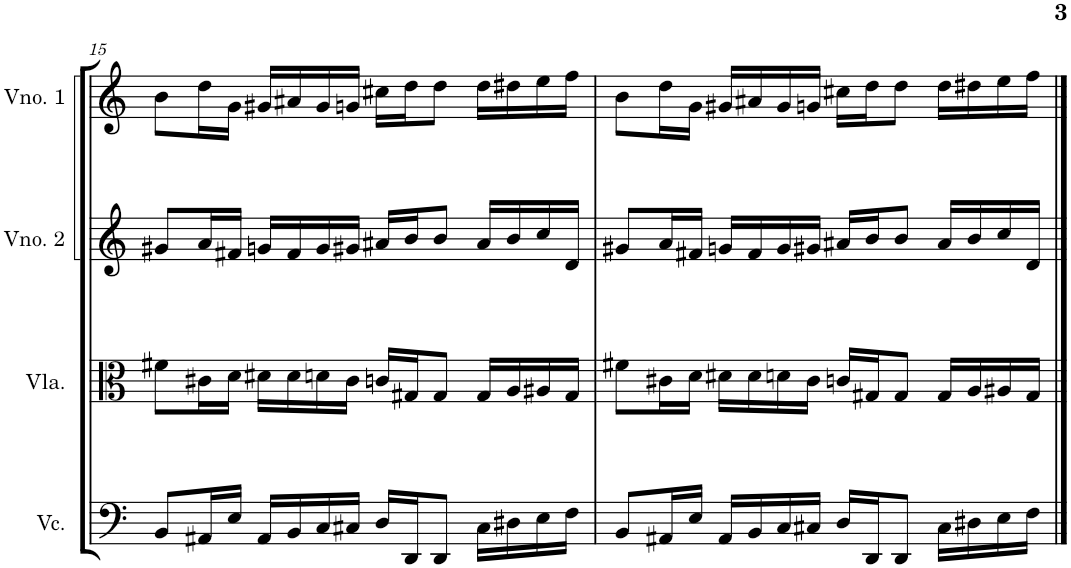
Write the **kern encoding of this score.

**kern	**kern	**kern	**kern
*part4	*part3	*part2	*part1
*staff4	*staff3	*staff2	*staff1
*I"Violoncelo	*I"Viola	*I"Violino 2	*I"Violino 1
*I'Vc.	*I'Vla.	*I'Vno. 2	*I'Vno. 1
!!LO:PB:g=z
*clefF4	*clefC3	*clefG2	*clefG2
*k[]	*k[]	*k[]	*k[]
*M4/4	*M4/4	*M4/4	*M4/4
=15	=15	=15	=15
8BB/L	8f#X\L	8g#X/L	8b\L
16AA#X/L	16c#X\L	16a/L	16dd\L
16E/JJ	16d\JJ	16f#X/JJ	16g\JJ
16AA#/LL	16d#X\LL	16gn/LL	16g#X/LL
16BB/	16d#\	16f#/	16a#X/
16C/	16dn\	16g/	16g#/
16C#X/JJ	16c#\JJ	16g#X/JJ	16gn/JJ
16D/LL	16cn/LL	16a#X/LL	16cc#X\LL
16DD/J	16G#X/J	16b/J	16dd\J
8DD/J	8G#/J	8b/J	8dd\J
16C#\LL	16G#/LL	16a#/LL	16dd\LL
16D#X\	16A/	16b/	16dd#X\
16E\	16A#X/	16cc/	16ee\
16F\JJ	16G#/JJ	16d/JJ	16ff\JJ
=16	=16	=16	=16
8BB/L	8f#X\L	8g#X/L	8b\L
16AA#X/L	16c#X\L	16a/L	16dd\L
16E/JJ	16d\JJ	16f#X/JJ	16g\JJ
16AA#/LL	16d#X\LL	16gn/LL	16g#X/LL
16BB/	16d#\	16f#/	16a#X/
16C/	16dn\	16g/	16g#/
16C#X/JJ	16c#\JJ	16g#X/JJ	16gn/JJ
16D/LL	16cn/LL	16a#X/LL	16cc#X\LL
16DD/J	16G#X/J	16b/J	16dd\J
8DD/J	8G#/J	8b/J	8dd\J
16C#\LL	16G#/LL	16a#/LL	16dd\LL
16D#X\	16A/	16b/	16dd#X\
16E\	16A#X/	16cc/	16ee\
16F\JJ	16G#/JJ	16d/JJ	16ff\JJ
==	==	==	==
*-	*-	*-	*-
